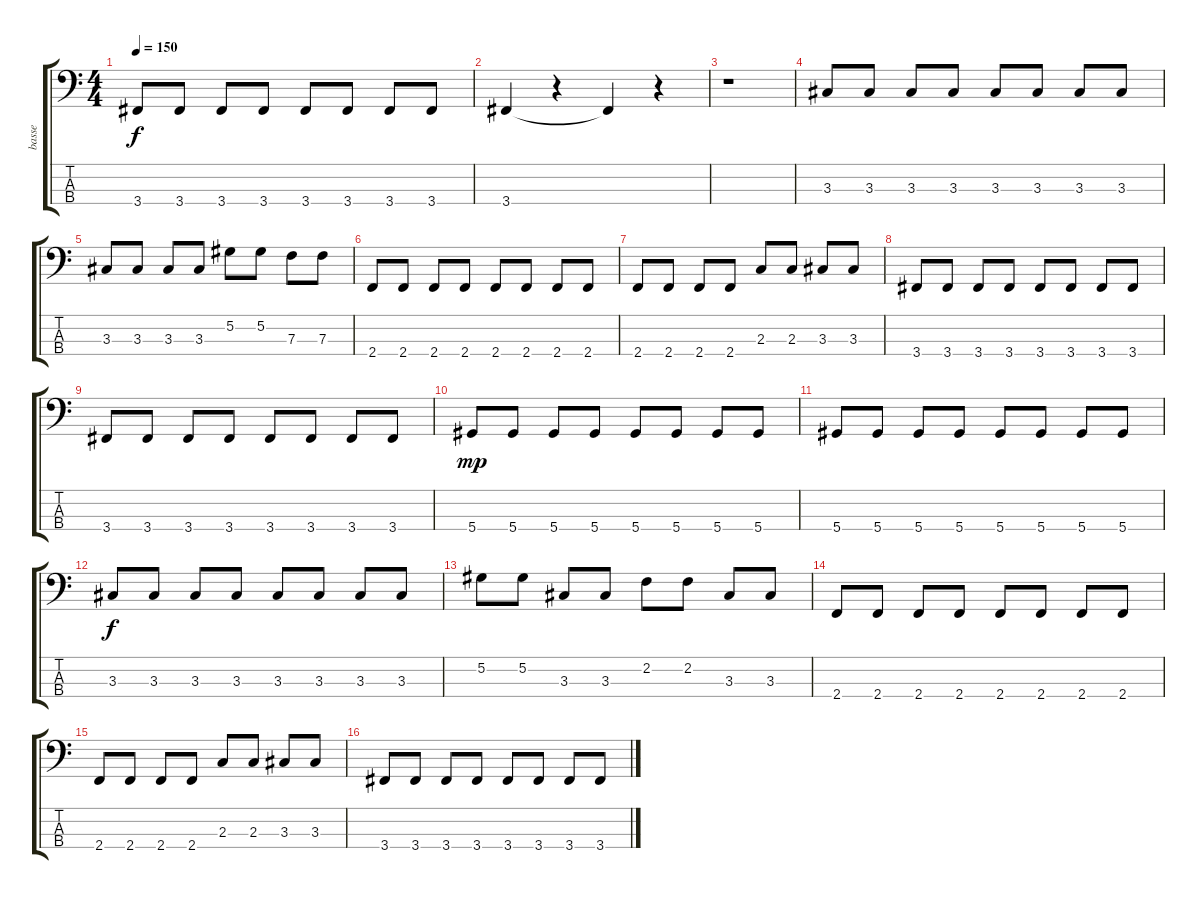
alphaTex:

\track ("basse" "basse") {instrument electricbasspick}
\staff {score tabs}
\tuning (Ab2 Eb2 Bb1 Eb1) {hide}
\ts (4 4)
\tempo 150
\clef f4
\ks c
3.4.8{dy f} 3.4.8 3.4.8 3.4.8 3.4.8 3.4.8 3.4.8 3.4.8 |
3.4.4 r.4 3.4{t}.4 r.4 |
r.1 |
3.3.8 3.3.8 3.3.8 3.3.8 3.3.8 3.3.8 3.3.8 3.3.8 |
3.3.8 3.3.8 3.3.8 3.3.8 5.2.8 5.2.8 7.3.8 7.3.8 |
2.4.8 2.4.8 2.4.8 2.4.8 2.4.8 2.4.8 2.4.8 2.4.8 |
2.4.8 2.4.8 2.4.8 2.4.8 2.3.8 2.3.8 3.3.8 3.3.8 |
3.4.8 3.4.8 3.4.8 3.4.8 3.4.8 3.4.8 3.4.8 3.4.8 |
3.4.8 3.4.8 3.4.8 3.4.8 3.4.8 3.4.8 3.4.8 3.4.8 |
5.4.8{dy mp} 5.4.8 5.4.8 5.4.8 5.4.8 5.4.8 5.4.8 5.4.8 |
5.4.8 5.4.8 5.4.8 5.4.8 5.4.8 5.4.8 5.4.8 5.4.8 |
3.3.8{dy f} 3.3.8 3.3.8 3.3.8 3.3.8 3.3.8 3.3.8 3.3.8 |
5.2.8 5.2.8 3.3.8 3.3.8 2.2.8 2.2.8 3.3.8 3.3.8 |
2.4.8 2.4.8 2.4.8 2.4.8 2.4.8 2.4.8 2.4.8 2.4.8 |
2.4.8 2.4.8 2.4.8 2.4.8 2.3.8 2.3.8 3.3.8 3.3.8 |
3.4.8 3.4.8 3.4.8 3.4.8 3.4.8 3.4.8 3.4.8 3.4.8
